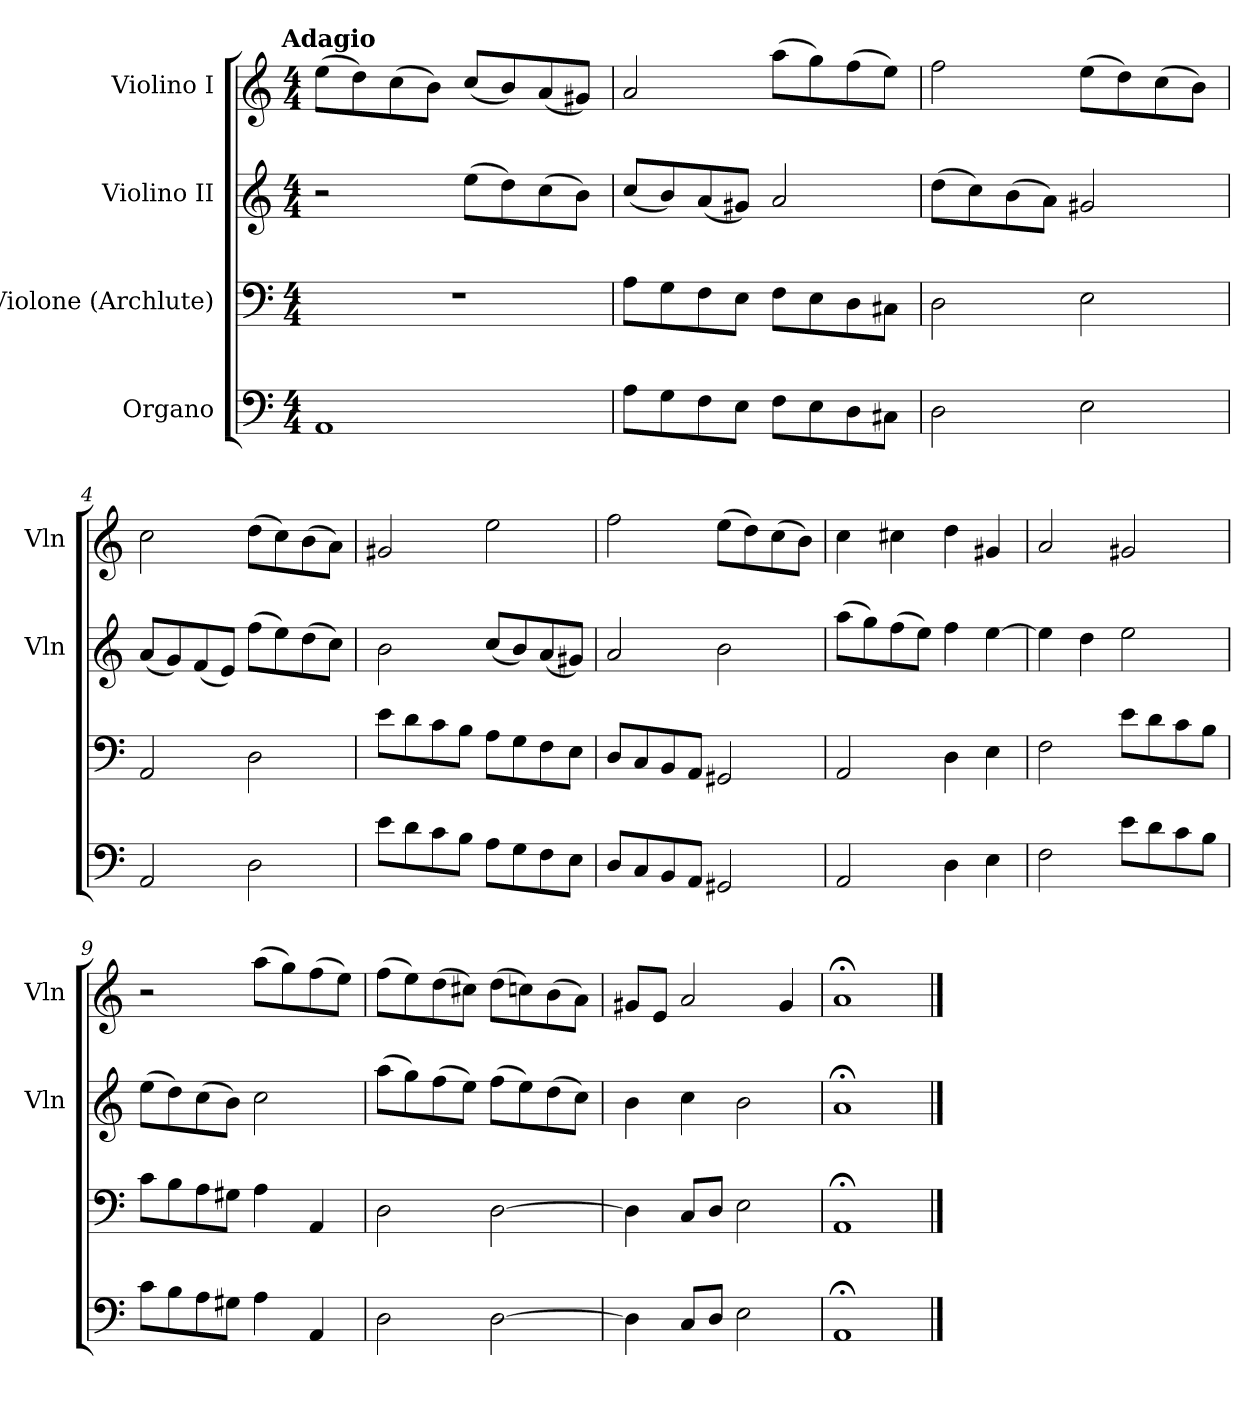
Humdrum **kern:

**kern	**kern	**kern	**kern
*part4	*part3	*part2	*part1
*staff4	*staff3	*staff2	*staff1
*I"Organo	*I"Violone (Archlute)	*I"Violino II	*I"Violino I
*	*	*I'Vln	*I'Vln
*clefF4	*clefF4	*clefG2	*clefG2
*k[]	*k[]	*k[]	*k[]
*a:	*a:	*a:	*a:
!!LO:TX:omd:t=Adagio
*M4/4	*M4/4	*M4/4	*M4/4
*MM48	*MM48	*MM48	*MM48
=1	=1	=1	=1
1AA/	1r	2r	(8ee\L
.	.	.	8dd\)
.	.	.	(8cc\
.	.	.	8b\J)
.	.	(8ee\L	(8cc/L
.	.	8dd\)	8b/)
.	.	(8cc\	(8a/
.	.	8b\J)	8g#X/J)
=2	=2	=2	=2
8A\L	8A\L	(8cc/L	2a/
8G\	8G\	8b/)	.
8F\	8F\	(8a/	.
8E\J	8E\J	8g#X/J)	.
8F\L	8F\L	2a/	(8aa\L
8E\	8E\	.	8gg\)
8D\	8D\	.	(8ff\
8C#X\J	8C#X\J	.	8ee\J)
=3	=3	=3	=3
2D\	2D\	(8dd\L	2ff\
.	.	8cc\)	.
.	.	(8b\	.
.	.	8a\J)	.
2E\	2E\	2g#X/	(8ee\L
.	.	.	8dd\)
.	.	.	(8cc\
.	.	.	8b\J)
=4	=4	=4	=4
2AA/	2AA/	(8a/L	2cc\
.	.	8g/)	.
.	.	(8f/	.
.	.	8e/J)	.
2D\	2D\	(8ff\L	(8dd\L
.	.	8ee\)	8cc\)
.	.	(8dd\	(8b\
.	.	8cc\J)	8a\J)
=5	=5	=5	=5
8e\L	8e\L	2b\	2g#X/
8d\	8d\	.	.
8c\	8c\	.	.
8B\J	8B\J	.	.
8A\L	8A\L	(8cc/L	2ee\
8G\	8G\	8b/)	.
8F\	8F\	(8a/	.
8E\J	8E\J	8g#X/J)	.
=6	=6	=6	=6
8D/L	8D/L	2a/	2ff\
8C/	8C/	.	.
8BB/	8BB/	.	.
8AA/J	8AA/J	.	.
2GG#X/	2GG#X/	2b\	(8ee\L
.	.	.	8dd\)
.	.	.	(8cc\
.	.	.	8b\J)
=7	=7	=7	=7
2AA/	2AA/	(8aa\L	4cc\
.	.	8gg\)	.
.	.	(8ff\	4cc#X\
.	.	8ee\J)	.
4D\	4D\	4ff\	4dd\
4E\	4E\	[4ee\	4g#X/
=8	=8	=8	=8
2F\	2F\	4ee\]	2a/
.	.	4dd\	.
8e\L	8e\L	2ee\	2g#X/
8d\	8d\	.	.
8c\	8c\	.	.
8B\J	8B\J	.	.
=9	=9	=9	=9
8c\L	8c\L	(8ee\L	2r
8B\	8B\	8dd\)	.
8A\	8A\	(8cc\	.
8G#X\J	8G#X\J	8b\J)	.
4A\	4A\	2cc\	(8aa\L
.	.	.	8gg\)
4AA/	4AA/	.	(8ff\
.	.	.	8ee\J)
=10	=10	=10	=10
2D\	2D\	(8aa\L	(8ff\L
.	.	8gg\)	8ee\)
.	.	(8ff\	(8dd\
.	.	8ee\J)	8cc#X\J)
[2D\	[2D\	(8ff\L	(8dd\L
.	.	8ee\)	8ccn\)
.	.	(8dd\	(8b\
.	.	8cc\J)	8a\J)
=11	=11	=11	=11
4D\]	4D\]	4b\	8g#X/L
.	.	.	8e/J
8C/L	8C/L	4cc\	2a/
8D/J	8D/J	.	.
2E\	2E\	2b\	.
.	.	.	4g#/
=12	=12	=12	=12
1AA;</	1AA;</	1a;</	1a;</
==	==	==	==
*-	*-	*-	*-
